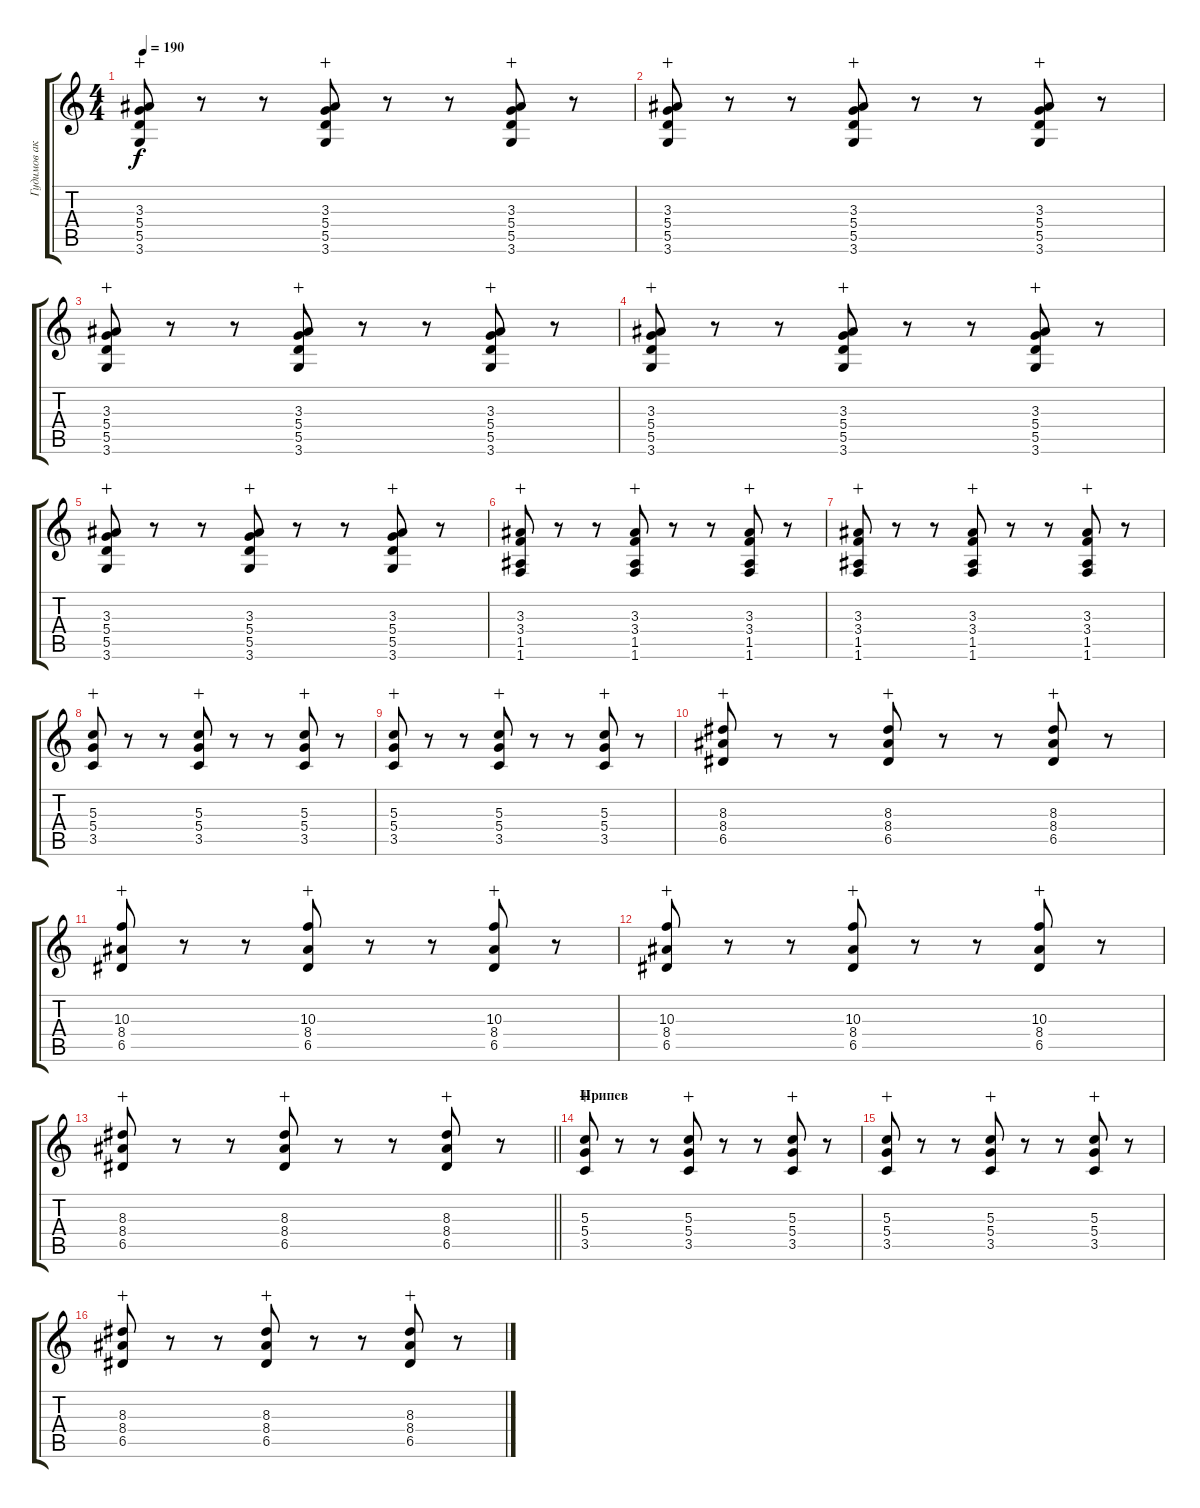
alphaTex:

\track ("Гудимов акустика" "Гудимов ак") {instrument acousticguitarsteel}
\staff {score tabs}
\tuning (E4 B3 G3 D3 A2 E2) {hide}
\ts (4 4)
\tempo 190
\clef g2
\ks c
(3.3 5.4 5.5 3.6).8{dy f wahc} r.8 r.8 (3.3 5.4 5.5 3.6).8{wahc} r.8 r.8 (3.3 5.4 5.5 3.6).8{wahc} r.8 |
(3.3 5.4 5.5 3.6).8{wahc} r.8 r.8 (3.3 5.4 5.5 3.6).8{wahc} r.8 r.8 (3.3 5.4 5.5 3.6).8{wahc} r.8 |
(3.3 5.4 5.5 3.6).8{wahc} r.8 r.8 (3.3 5.4 5.5 3.6).8{wahc} r.8 r.8 (3.3 5.4 5.5 3.6).8{wahc} r.8 |
(3.3 5.4 5.5 3.6).8{wahc} r.8 r.8 (3.3 5.4 5.5 3.6).8{wahc} r.8 r.8 (3.3 5.4 5.5 3.6).8{wahc} r.8 |
(3.3 5.4 5.5 3.6).8{wahc} r.8 r.8 (3.3 5.4 5.5 3.6).8{wahc} r.8 r.8 (3.3 5.4 5.5 3.6).8{wahc} r.8 |
(3.3 3.4 1.5 1.6).8{wahc} r.8 r.8 (3.3 3.4 1.5 1.6).8{wahc} r.8 r.8 (3.3 3.4 1.5 1.6).8{wahc} r.8 |
(3.3 3.4 1.5 1.6).8{wahc} r.8 r.8 (3.3 3.4 1.5 1.6).8{wahc} r.8 r.8 (3.3 3.4 1.5 1.6).8{wahc} r.8 |
(5.3 5.4 3.5).8{wahc} r.8 r.8 (5.3 5.4 3.5).8{wahc} r.8 r.8 (5.3 5.4 3.5).8{wahc} r.8 |
(5.3 5.4 3.5).8{wahc} r.8 r.8 (5.3 5.4 3.5).8{wahc} r.8 r.8 (5.3 5.4 3.5).8{wahc} r.8 |
(8.3 8.4 6.5).8{wahc} r.8 r.8 (8.3 8.4 6.5).8{wahc} r.8 r.8 (8.3 8.4 6.5).8{wahc} r.8 |
(10.3 8.4 6.5).8{wahc} r.8 r.8 (10.3 8.4 6.5).8{wahc} r.8 r.8 (10.3 8.4 6.5).8{wahc} r.8 |
(10.3 8.4 6.5).8{wahc} r.8 r.8 (10.3 8.4 6.5).8{wahc} r.8 r.8 (10.3 8.4 6.5).8{wahc} r.8 |
\barLineRight lightlight
(8.3 8.4 6.5).8{wahc} r.8 r.8 (8.3 8.4 6.5).8{wahc} r.8 r.8 (8.3 8.4 6.5).8{wahc} r.8 |
\section ("" "Припев")
(5.3 5.4 3.5).8{wahc} r.8 r.8 (5.3 5.4 3.5).8{wahc} r.8 r.8 (5.3 5.4 3.5).8{wahc} r.8 |
(5.3 5.4 3.5).8{wahc} r.8 r.8 (5.3 5.4 3.5).8{wahc} r.8 r.8 (5.3 5.4 3.5).8{wahc} r.8 |
(8.3 8.4 6.5).8{wahc} r.8 r.8 (8.3 8.4 6.5).8{wahc} r.8 r.8 (8.3 8.4 6.5).8{wahc} r.8
